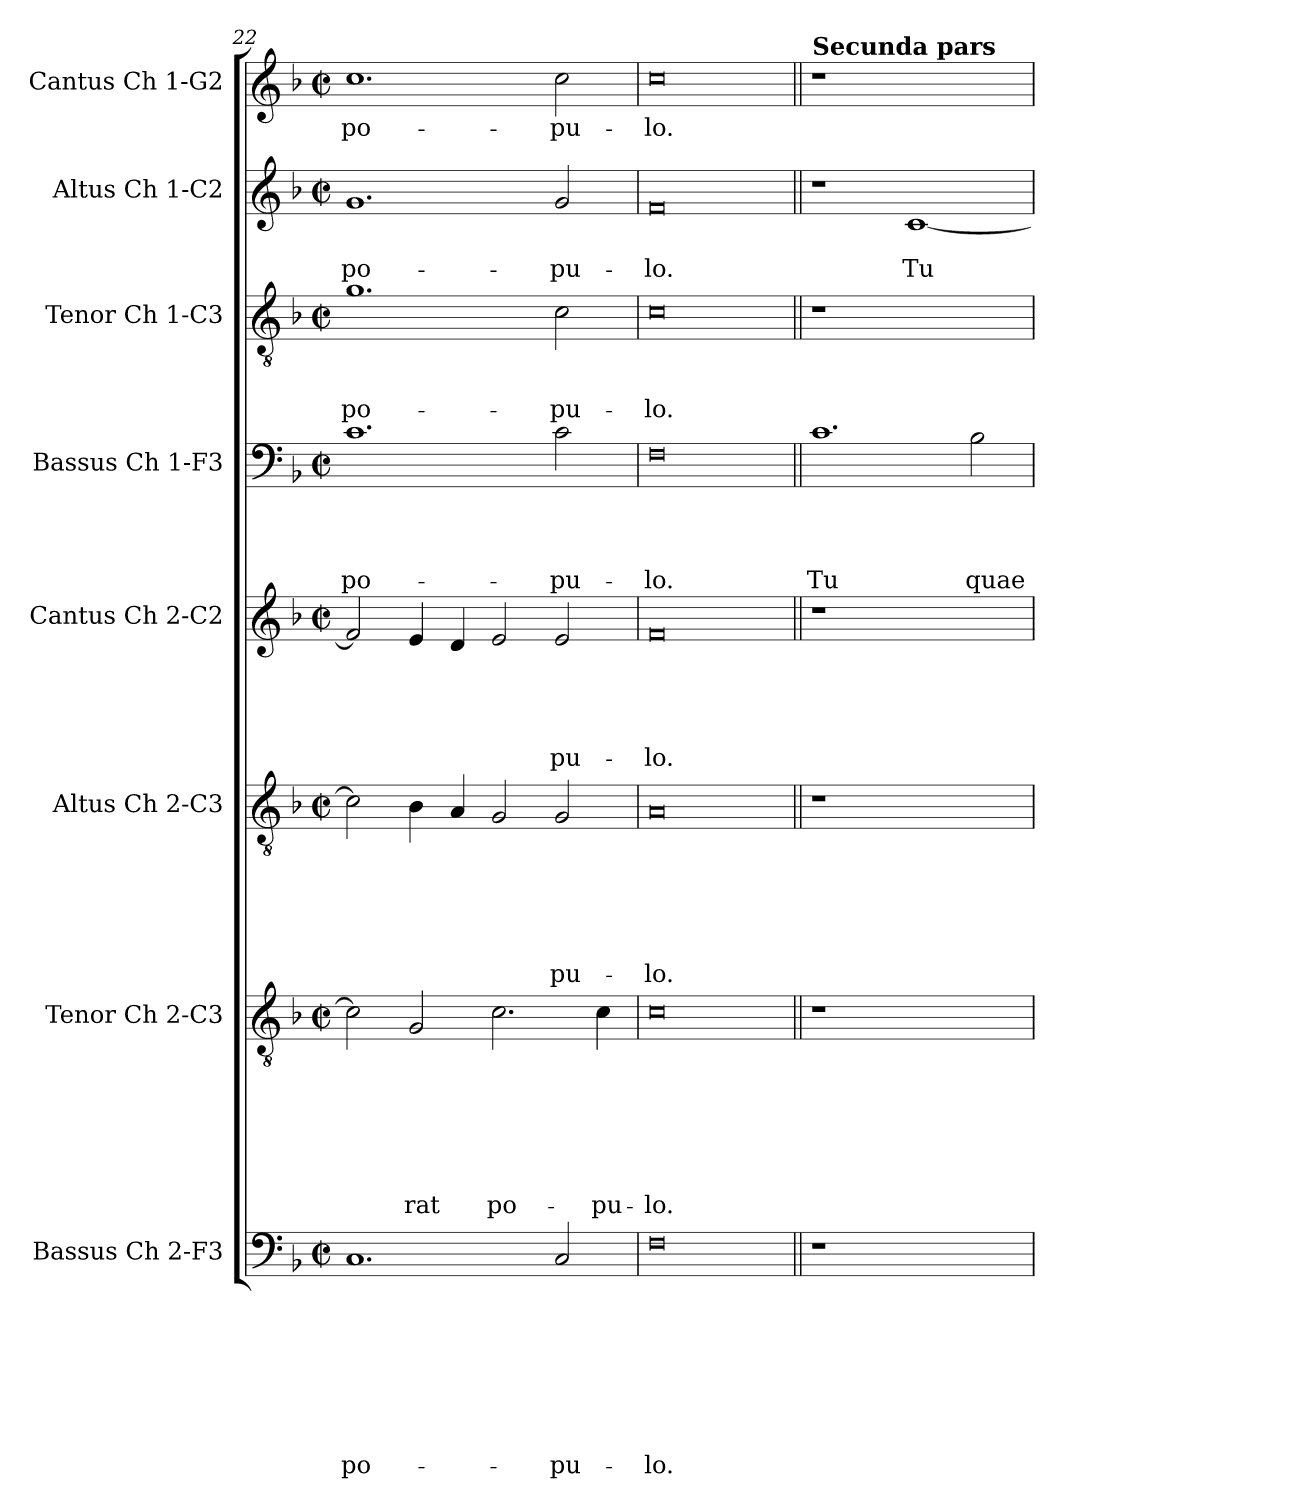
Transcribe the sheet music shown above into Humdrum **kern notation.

**kern	**text	**text	**text	**text	**text	**text	**text	**text	**kern	**text	**text	**text	**text	**text	**text	**text	**kern	**text	**text	**text	**text	**text	**text	**kern	**text	**text	**text	**text	**text	**kern	**text	**text	**text	**text	**kern	**text	**text	**text	**kern	**text	**text	**kern	**text
*part8	*part8	*part8	*part8	*part8	*part8	*part8	*part8	*part8	*part7	*part7	*part7	*part7	*part7	*part7	*part7	*part7	*part6	*part6	*part6	*part6	*part6	*part6	*part6	*part5	*part5	*part5	*part5	*part5	*part5	*part4	*part4	*part4	*part4	*part4	*part3	*part3	*part3	*part3	*part2	*part2	*part2	*part1	*part1
*staff8	*staff8	*staff8	*staff8	*staff8	*staff8	*staff8	*staff8	*staff8	*staff7	*staff7	*staff7	*staff7	*staff7	*staff7	*staff7	*staff7	*staff6	*staff6	*staff6	*staff6	*staff6	*staff6	*staff6	*staff5	*staff5	*staff5	*staff5	*staff5	*staff5	*staff4	*staff4	*staff4	*staff4	*staff4	*staff3	*staff3	*staff3	*staff3	*staff2	*staff2	*staff2	*staff1	*staff1
*I"Bassus Ch 2-F3	*	*	*	*	*	*	*	*	*I"Tenor Ch 2-C3	*	*	*	*	*	*	*	*I"Altus Ch 2-C3	*	*	*	*	*	*	*I"Cantus Ch 2-C2	*	*	*	*	*	*I"Bassus Ch 1-F3	*	*	*	*	*I"Tenor Ch 1-C3	*	*	*	*I"Altus Ch 1-C2	*	*	*I"Cantus Ch 1-G2	*
*I'B2	*	*	*	*	*	*	*	*	*I'T2	*	*	*	*	*	*	*	*I'A2	*	*	*	*	*	*	*I'C2	*	*	*	*	*	*I'B1	*	*	*	*	*I'T1	*	*	*	*I'A1	*	*	*I'C1	*
*clefF4	*	*	*	*	*	*	*	*	*clefGv2	*	*	*	*	*	*	*	*clefGv2	*	*	*	*	*	*	*clefG2	*	*	*	*	*	*clefF4	*	*	*	*	*clefGv2	*	*	*	*clefG2	*	*	*clefG2	*
*k[b-]	*	*	*	*	*	*	*	*	*k[b-]	*	*	*	*	*	*	*	*k[b-]	*	*	*	*	*	*	*k[b-]	*	*	*	*	*	*k[b-]	*	*	*	*	*k[b-]	*	*	*	*k[b-]	*	*	*k[b-]	*
*F:	*	*	*	*	*	*	*	*	*F:	*	*	*	*	*	*	*	*F:	*	*	*	*	*	*	*F:	*	*	*	*	*	*F:	*	*	*	*	*F:	*	*	*	*F:	*	*	*F:	*
*M2/2	*	*	*	*	*	*	*	*	*M2/2	*	*	*	*	*	*	*	*M2/2	*	*	*	*	*	*	*M2/2	*	*	*	*	*	*M2/2	*	*	*	*	*M2/2	*	*	*	*M2/2	*	*	*M2/2	*
*met(c|)	*	*	*	*	*	*	*	*	*met(c|)	*	*	*	*	*	*	*	*met(c|)	*	*	*	*	*	*	*met(c|)	*	*	*	*	*	*met(c|)	*	*	*	*	*met(c|)	*	*	*	*met(c|)	*	*	*met(c|)	*
=22	=22	=22	=22	=22	=22	=22	=22	=22	=22	=22	=22	=22	=22	=22	=22	=22	=22	=22	=22	=22	=22	=22	=22	=22	=22	=22	=22	=22	=22	=22	=22	=22	=22	=22	=22	=22	=22	=22	=22	=22	=22	=22	=22
1.C	.	.	.	.	.	.	.	po-	2c\]	.	.	.	.	.	.	.	2c\]	.	.	.	.	.	.	2f/]	.	.	.	.	.	1.c	.	.	.	po-	1.g	.	.	po-	1.g	.	po-	1.cc	po-
.	.	.	.	.	.	.	.	.	2G/	.	.	.	.	.	.	-rat	4B-\	.	.	.	.	.	.	4e/	.	.	.	.	.	.	.	.	.	.	.	.	.	.	.	.	.	.	.
.	.	.	.	.	.	.	.	.	.	.	.	.	.	.	.	.	4A/	.	.	.	.	.	.	4d/	.	.	.	.	.	.	.	.	.	.	.	.	.	.	.	.	.	.	.
.	.	.	.	.	.	.	.	.	2.c\	.	.	.	.	.	.	po-	2G/	.	.	.	.	.	.	2e/	.	.	.	.	.	.	.	.	.	.	.	.	.	.	.	.	.	.	.
2C/	.	.	.	.	.	.	.	-pu-	.	.	.	.	.	.	.	.	2G/	.	.	.	.	.	-pu-	2e/	.	.	.	.	-pu-	2c\	.	.	.	-pu-	2c\	.	.	-pu-	2g/	.	-pu-	2cc\	-pu-
.	.	.	.	.	.	.	.	.	4c\	.	.	.	.	.	.	-pu-	.	.	.	.	.	.	.	.	.	.	.	.	.	.	.	.	.	.	.	.	.	.	.	.	.	.	.
=23	=23	=23	=23	=23	=23	=23	=23	=23	=23	=23	=23	=23	=23	=23	=23	=23	=23	=23	=23	=23	=23	=23	=23	=23	=23	=23	=23	=23	=23	=23	=23	=23	=23	=23	=23	=23	=23	=23	=23	=23	=23	=23	=23
0F	.	.	.	.	.	.	.	-lo.	0c	.	.	.	.	.	.	-lo.	0A	.	.	.	.	.	-lo.	0f	.	.	.	.	-lo.	0F	.	.	.	-lo.	0c	.	.	-lo.	0f	.	-lo.	0cc	-lo.
=24||	=24||	=24||	=24||	=24||	=24||	=24||	=24||	=24||	=24||	=24||	=24||	=24||	=24||	=24||	=24||	=24||	=24||	=24||	=24||	=24||	=24||	=24||	=24||	=24||	=24||	=24||	=24||	=24||	=24||	=24||	=24||	=24||	=24||	=24||	=24||	=24||	=24||	=24||	=24||	=24||	=24||	=24||	=24||
!	!	!	!	!	!	!	!	!	!	!	!	!	!	!	!	!	!	!	!	!	!	!	!	!	!	!	!	!	!	!	!	!	!	!	!	!	!	!	!	!	!	!LO:TX:a:B:t=Secunda pars	!
1r	.	.	.	.	.	.	.	.	1r	.	.	.	.	.	.	.	1r	.	.	.	.	.	.	1r	.	.	.	.	.	1.c	.	.	.	Tu	1r	.	.	.	1r	.	.	1r	.
1ryy	.	.	.	.	.	.	.	.	1ryy	.	.	.	.	.	.	.	1ryy	.	.	.	.	.	.	1ryy	.	.	.	.	.	.	.	.	.	.	1ryy	.	.	.	[1c	.	Tu	1ryy	.
.	.	.	.	.	.	.	.	.	.	.	.	.	.	.	.	.	.	.	.	.	.	.	.	.	.	.	.	.	.	2B-\	.	.	.	quae	.	.	.	.	.	.	.	.	.
=	=	=	=	=	=	=	=	=	=	=	=	=	=	=	=	=	=	=	=	=	=	=	=	=	=	=	=	=	=	=	=	=	=	=	=	=	=	=	=	=	=	=	=
*-	*-	*-	*-	*-	*-	*-	*-	*-	*-	*-	*-	*-	*-	*-	*-	*-	*-	*-	*-	*-	*-	*-	*-	*-	*-	*-	*-	*-	*-	*-	*-	*-	*-	*-	*-	*-	*-	*-	*-	*-	*-	*-	*-
